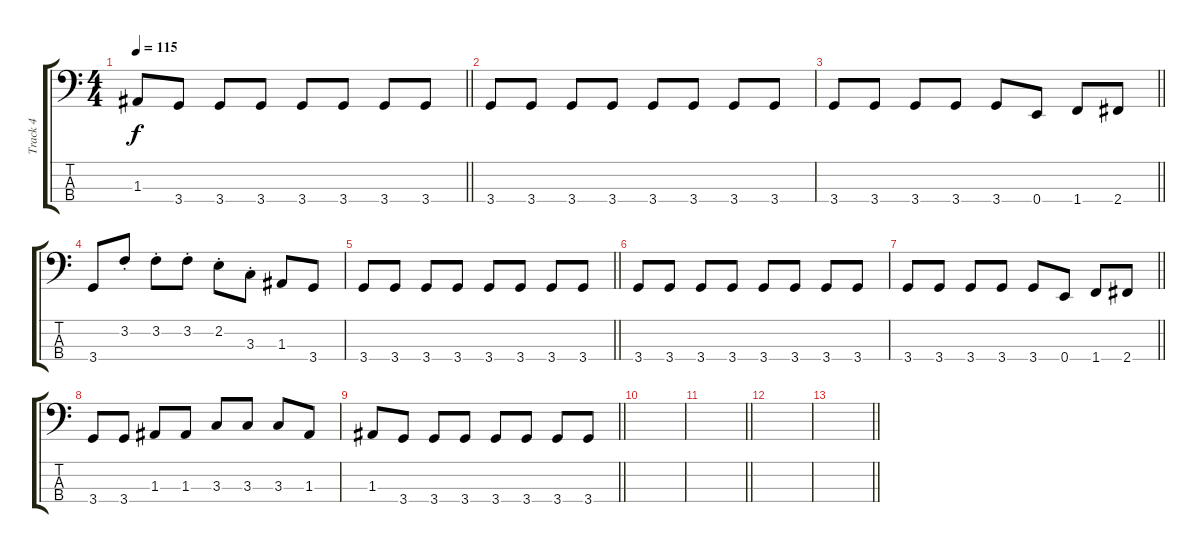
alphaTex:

\track ("Track 4" "Track 4") {instrument electricbassfinger}
\staff {score tabs}
\tuning (G2 D2 A1 E1) {hide}
\ts (4 4)
\tempo 115
\clef f4
\barLineRight lightlight
\ks c
1.3.8{dy f} 3.4.8 3.4.8 3.4.8 3.4.8 3.4.8 3.4.8 3.4.8 |
3.4.8 3.4.8 3.4.8 3.4.8 3.4.8 3.4.8 3.4.8 3.4.8 |
\barLineRight lightlight
3.4.8 3.4.8 3.4.8 3.4.8 3.4.8 0.4.8 1.4.8 2.4.8 |
3.4.8 3.2{st}.8 3.2{st}.8 3.2{st}.8 2.2{st}.8 3.3{st}.8 1.3.8 3.4.8 |
\barLineRight lightlight
3.4.8 3.4.8 3.4.8 3.4.8 3.4.8 3.4.8 3.4.8 3.4.8 |
3.4.8 3.4.8 3.4.8 3.4.8 3.4.8 3.4.8 3.4.8 3.4.8 |
\barLineRight lightlight
3.4.8 3.4.8 3.4.8 3.4.8 3.4.8 0.4.8 1.4.8 2.4.8 |
3.4.8 3.4.8 1.3.8 1.3.8 3.3.8 3.3.8 3.3.8 1.3.8 |
\barLineRight lightlight
1.3.8 3.4.8 3.4.8 3.4.8 3.4.8 3.4.8 3.4.8 3.4.8 |
|
\barLineRight lightlight
|
|
\barLineRight lightlight
